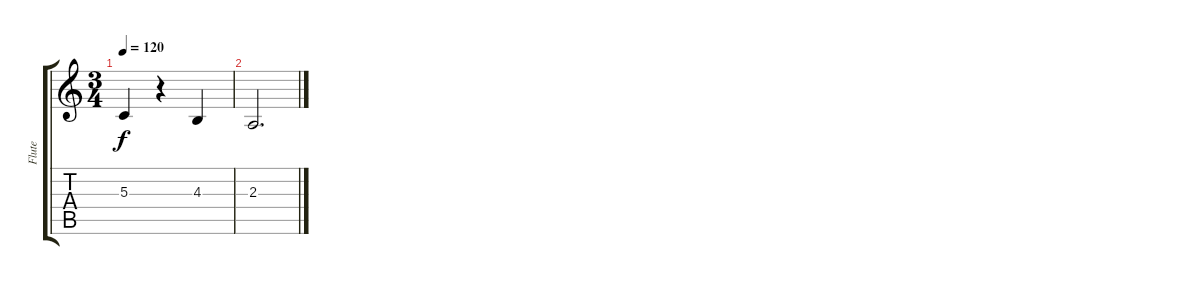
\track ("Flute" "Flute") {instrument flute}
\staff {score tabs}
\tuning (E4 B3 G3 D3 A2 E2) {hide}
\ts (3 4)
\tempo 120
\clef g2
\ks c
5.3.4{dy f} r.4 4.3.4 |
2.3.2{d}
